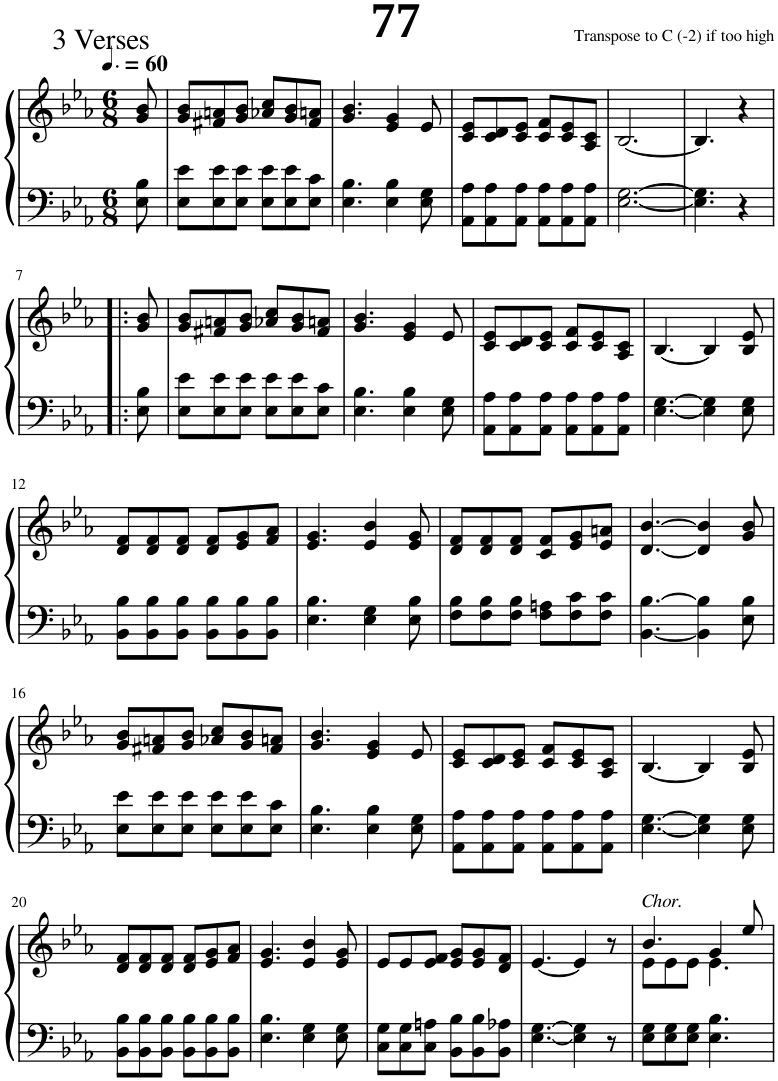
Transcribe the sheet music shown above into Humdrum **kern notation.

**kern	**kern
*part1	*part1
*staff2	*staff1
*I"Piano	*
*I'Pno.	*
*clefF4	*clefG2
*k[b-e-a-]	*k[b-e-a-]
*M6/8	*M6/8
*MM90	*MM90
=1	=1
8E-\ 8B-\	8g/ 8b-/
=2	=2
8E-\ 8e-\L	8g/ 8b-/L
8E-\ 8e-\	8f#X/ 8an/
8E-\ 8e-\J	8g/ 8b-/J
8E-\ 8e-\L	8a-X/ 8cc/L
8E-\ 8e-\	8g/ 8b-/
8E-\ 8c\J	8f#/ 8an/J
=3	=3
4.E-\ 4.B-\	4.g/ 4.b-/
4E-\ 4B-\	4e-/ 4g/
8E-\ 8G\	8e-/
=4	=4
8AA-\ 8A-\L	8c/ 8e-/L
8AA-\ 8A-\	8c/ 8d/
8AA-\ 8A-\J	8c/ 8e-/J
8AA-\ 8A-\L	8c/ 8f/L
8AA-\ 8A-\	8c/ 8e-/
8AA-\ 8A-\J	8A-/ 8c/J
=5	=5
[2.E-\ [2.G\	[2.B-/
=6	=6
4.E-\] 4.G\]	4.B-/]
4r	4r
!!LO:LB:g=z
=7!|:	=7!|:
8E-\ 8B-\	8g/ 8b-/
=8	=8
8E-\ 8e-\L	8g/ 8b-/L
8E-\ 8e-\	8f#X/ 8an/
8E-\ 8e-\J	8g/ 8b-/J
8E-\ 8e-\L	8a-X/ 8cc/L
8E-\ 8e-\	8g/ 8b-/
8E-\ 8c\J	8f#/ 8an/J
=9	=9
4.E-\ 4.B-\	4.g/ 4.b-/
4E-\ 4B-\	4e-/ 4g/
8E-\ 8G\	8e-/
=10	=10
8AA-\ 8A-\L	8c/ 8e-/L
8AA-\ 8A-\	8c/ 8d/
8AA-\ 8A-\J	8c/ 8e-/J
8AA-\ 8A-\L	8c/ 8f/L
8AA-\ 8A-\	8c/ 8e-/
8AA-\ 8A-\J	8A-/ 8c/J
=11	=11
[4.E-\ [4.G\	[4.B-/
4E-\] 4G\]	4B-/]
8E-\ 8G\	8B-/ 8e-/
!!LO:LB:g=z
=12	=12
8BB-\ 8B-\L	8d/ 8f/L
8BB-\ 8B-\	8d/ 8f/
8BB-\ 8B-\J	8d/ 8f/J
8BB-\ 8B-\L	8d/ 8f/L
8BB-\ 8B-\	8e-/ 8g/
8BB-\ 8B-\J	8f/ 8a-/J
=13	=13
4.E-\ 4.B-\	4.e-/ 4.g/
4E-\ 4G\	4e-/ 4b-/
8E-\ 8B-\	8e-/ 8g/
=14	=14
8F\ 8B-\L	8d/ 8f/L
8F\ 8B-\	8d/ 8f/
8F\ 8B-\J	8d/ 8f/J
8F\ 8An\L	8c/ 8f/L
8F\ 8c\	8e-/ 8g/
8F\ 8c\J	8e-/ 8an/J
=15	=15
[4.BB-\ [4.B-\	[4.d/ [4.b-/
4BB-\] 4B-\]	4d/] 4b-/]
8E-\ 8B-\	8g/ 8b-/
!!LO:LB:g=z
=16	=16
8E-\ 8e-\L	8g/ 8b-/L
8E-\ 8e-\	8f#X/ 8an/
8E-\ 8e-\J	8g/ 8b-/J
8E-\ 8e-\L	8a-X/ 8cc/L
8E-\ 8e-\	8g/ 8b-/
8E-\ 8c\J	8f#/ 8an/J
=17	=17
4.E-\ 4.B-\	4.g/ 4.b-/
4E-\ 4B-\	4e-/ 4g/
8E-\ 8G\	8e-/
=18	=18
8AA-\ 8A-\L	8c/ 8e-/L
8AA-\ 8A-\	8c/ 8d/
8AA-\ 8A-\J	8c/ 8e-/J
8AA-\ 8A-\L	8c/ 8f/L
8AA-\ 8A-\	8c/ 8e-/
8AA-\ 8A-\J	8A-/ 8c/J
=19	=19
[4.E-\ [4.G\	[4.B-/
4E-\] 4G\]	4B-/]
8E-\ 8G\	8B-/ 8e-/
!!LO:LB:g=z
=20	=20
8BB-\ 8B-\L	8d/ 8f/L
8BB-\ 8B-\	8d/ 8f/
8BB-\ 8B-\J	8d/ 8f/J
8BB-\ 8B-\L	8d/ 8f/L
8BB-\ 8B-\	8e-/ 8g/
8BB-\ 8B-\J	8f/ 8a-/J
=21	=21
4.E-\ 4.B-\	4.e-/ 4.g/
4E-\ 4G\	4e-/ 4b-/
8E-\ 8G\	8e-/ 8g/
=22	=22
8C\ 8G\L	8e-/L
8C\ 8G\	8e-/
8C\ 8An\J	8e-/ 8f/J
8BB-\ 8B-\L	8e-/ 8g/L
8BB-\ 8B-\	8e-/ 8g/
8BB-\ 8A-X\J	8d/ 8f/J
=23	=23
[4.E-\ [4.G\	[4.e-/
4E-\] 4G\]	4e-/]
8r	8r
=24	=24
*	*^
!	!LO:TX:a:i:t=Chor.	!
8E-\ 8G\L	4.b-/	8e-\L
8E-\ 8G\	.	8e-\
8E-\ 8G\J	.	8e-\J
4.E-\ 4.B-\	4g/	4.e-\
.	8ee-/	.
*	*v	*v
=	=
*-	*-
